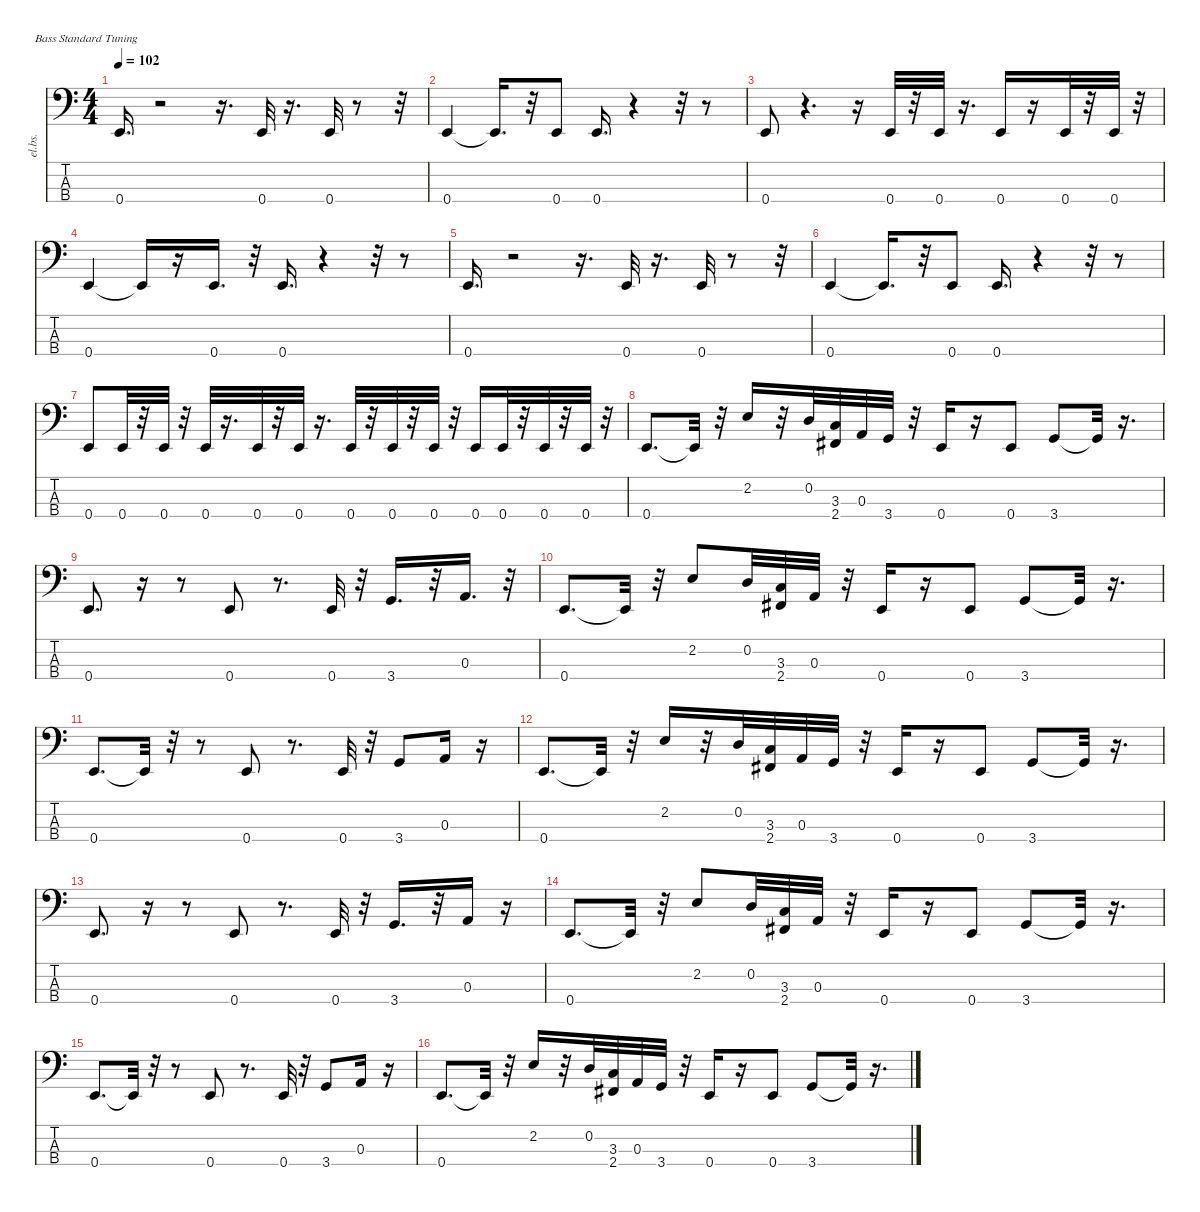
\defaultSystemsLayout 4
\hideDynamics
\bracketExtendMode nobrackets
\otherSystemsTrackNameOrientation horizontal
\track ("Guy Pratt" "el.bs.") {instrument electricbassfinger}
\staff {score tabs}
\tuning (G2 D2 A1 E1)
\ts (4 4)
\tempo 102
\clef f4
\ks c
0.4.16{d dy ff beam Up} r.2{beam Up} r.16{d beam Up} 0.4.32{dy f beam Up} r.16{d beam Up} 0.4.32{dy ff beam Up} r.8{beam Up} r.32{beam Up} |
0.4.4{beam Up} 0.4{t}.16{d dy f beam Up} r.32{beam Up} 0.4.8{beam Up} 0.4.16{d beam Up} r.4{beam Up} r.32{beam Up} r.8{beam Up} |
0.4.8{dy ff beam Up} r.4{d beam Up} r.16{beam Up} 0.4.32{dy mf beam Up} r.32{beam Up} 0.4.32{dy mp beam Up} r.16{d beam Up} 0.4.16{dy f beam Up} r.16{beam Up} 0.4.32{dy mp beam Up} r.32{beam Up} 0.4.32{dy mf beam Up} r.32{beam Up} |
0.4.4{dy ff beam Up} 0.4{t}.16{dy f beam Up} r.16{beam Up} 0.4.16{d beam Up} r.32{beam Up} 0.4.16{d dy ff beam Up} r.4{beam Up} r.32{beam Up} r.8{beam Up} |
0.4.16{d beam Up} r.2{beam Up} r.16{d beam Up} 0.4.32{dy f beam Up} r.16{d beam Up} 0.4.32{dy ff beam Up} r.8{beam Up} r.32{beam Up} |
0.4.4{beam Up} 0.4{t}.16{d dy f beam Up} r.32{beam Up} 0.4.8{beam Up} 0.4.16{d beam Up} r.4{beam Up} r.32{beam Up} r.8{beam Up} |
0.4.8{dy ff beam Up} 0.4.32{dy f beam Up} r.32{beam Up} 0.4.32{dy ff beam Up} r.32{beam Up} 0.4.32{dy f beam Up} r.16{d beam Up} 0.4.32{dy mf beam Up} r.32{beam Up} 0.4.32{dy f beam Up} r.16{d beam Up} 0.4.32{beam Up} r.32{beam Up} 0.4.32{dy mf beam Up} r.32{beam Up} 0.4.32{dy ff beam Up} r.32{beam Up} 0.4.16{dy f beam Up} 0.4.32{dy ff beam Up} r.32{beam Up} 0.4.32{beam Up} r.32{beam Up} 0.4.32{dy f beam Up} r.32{beam Up} |
0.4.8{d dy ff beam Up} 0.4{t}.32{dy f beam Up} r.32{beam Up} 2.2.16{beam Up} r.32{beam Up} 0.2.32{dy mp beam Up} (3.3 2.4{acc #}).32{beam Up} 0.3.32{beam Up} 3.4.32{beam Up} r.32{beam Up} 0.4.16{dy f beam Up} r.16{beam Up} 0.4.8{beam Up} 3.4.8{beam Up} 3.4{t}.32{beam Up} r.16{d beam Up} |
0.4.8{d dy ff beam Up} r.16{beam Up} r.8{beam Up} 0.4.8{beam Up} r.8{d beam Up} 0.4.32{dy f beam Up} r.32{beam Up} 3.4.16{d beam Up} r.32{beam Up} 0.3.16{d beam Up} r.32{beam Up} |
0.4.8{d beam Up} 0.4{t}.32{beam Up} r.32{beam Up} 2.2.8{dy ff beam Up} 0.2.32{dy f beam Up} (3.3 2.4{acc #}).32{beam Up} 0.3.32{dy mf beam Up} r.32{beam Up} 0.4.16{dy f beam Up} r.16{beam Up} 0.4.8{beam Up} 3.4.8{beam Up} 3.4{t}.32{beam Up} r.16{d beam Up} |
0.4.8{d beam Up} 0.4{t}.32{beam Up} r.32{beam Up} r.8{beam Up} 0.4.8{beam Up} r.8{d beam Up} 0.4.32{beam Up} r.32{beam Up} 3.4.8{beam Up} 0.3.16{beam Up} r.16{beam Up} |
0.4.8{d dy ff beam Up} 0.4{t}.32{dy f beam Up} r.32{beam Up} 2.2.16{beam Up} r.32{beam Up} 0.2.32{dy mp beam Up} (3.3 2.4{acc #}).32{beam Up} 0.3.32{beam Up} 3.4.32{beam Up} r.32{beam Up} 0.4.16{dy f beam Up} r.16{beam Up} 0.4.8{beam Up} 3.4.8{beam Up} 3.4{t}.32{beam Up} r.16{d beam Up} |
0.4.8{d dy ff beam Up} r.16{beam Up} r.8{beam Up} 0.4.8{beam Up} r.8{d beam Up} 0.4.32{dy f beam Up} r.32{beam Up} 3.4.16{d beam Up} r.32{beam Up} 0.3.16{beam Up} r.16{beam Up} |
0.4.8{d beam Up} 0.4{t}.32{beam Up} r.32{beam Up} 2.2.8{dy ff beam Up} 0.2.32{dy f beam Up} (3.3 2.4{acc #}).32{beam Up} 0.3.32{dy mf beam Up} r.32{beam Up} 0.4.16{dy f beam Up} r.16{beam Up} 0.4.8{beam Up} 3.4.8{beam Up} 3.4{t}.32{beam Up} r.16{d beam Up} |
0.4.8{d beam Up} 0.4{t}.32{beam Up} r.32{beam Up} r.8{beam Up} 0.4.8{beam Up} r.8{d beam Up} 0.4.32{beam Up} r.32{beam Up} 3.4.8{beam Up} 0.3.16{beam Up} r.16{beam Up} |
0.4.8{d dy ff beam Up} 0.4{t}.32{dy f beam Up} r.32{beam Up} 2.2.16{beam Up} r.32{beam Up} 0.2.32{dy mp beam Up} (3.3 2.4{acc #}).32{beam Up} 0.3.32{beam Up} 3.4.32{beam Up} r.32{beam Up} 0.4.16{dy f beam Up} r.16{beam Up} 0.4.8{beam Up} 3.4.8{beam Up} 3.4{t}.32{beam Up} r.16{d beam Up}
